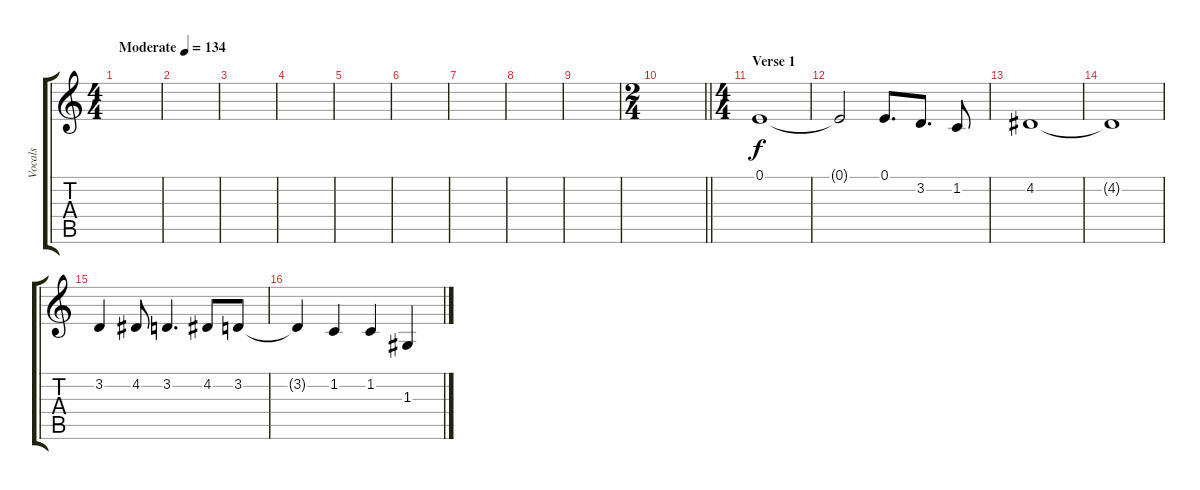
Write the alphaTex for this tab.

\track ("Vocals" "Vocals") {instrument flute}
\staff {score tabs}
\tuning (E4 B3 G3 D3 A2 E2) {hide}
\ts (4 4)
\tempo (134 "Moderate")
\clef g2
\ks c
|
|
|
|
|
|
|
|
|
\ts (2 4)
\barLineRight lightlight
|
\ts (4 4)
\section ("" "Verse 1")
0.1.1 |
0.1{t}.2 0.1.8{d} 3.2.8{d} 1.2.8 |
4.2.1 |
4.2{t}.1 |
3.2.4 4.2.8 3.2.4{d} 4.2.8 3.2.8 |
3.2{t}.4 1.2.4 1.2.4 1.3.4
